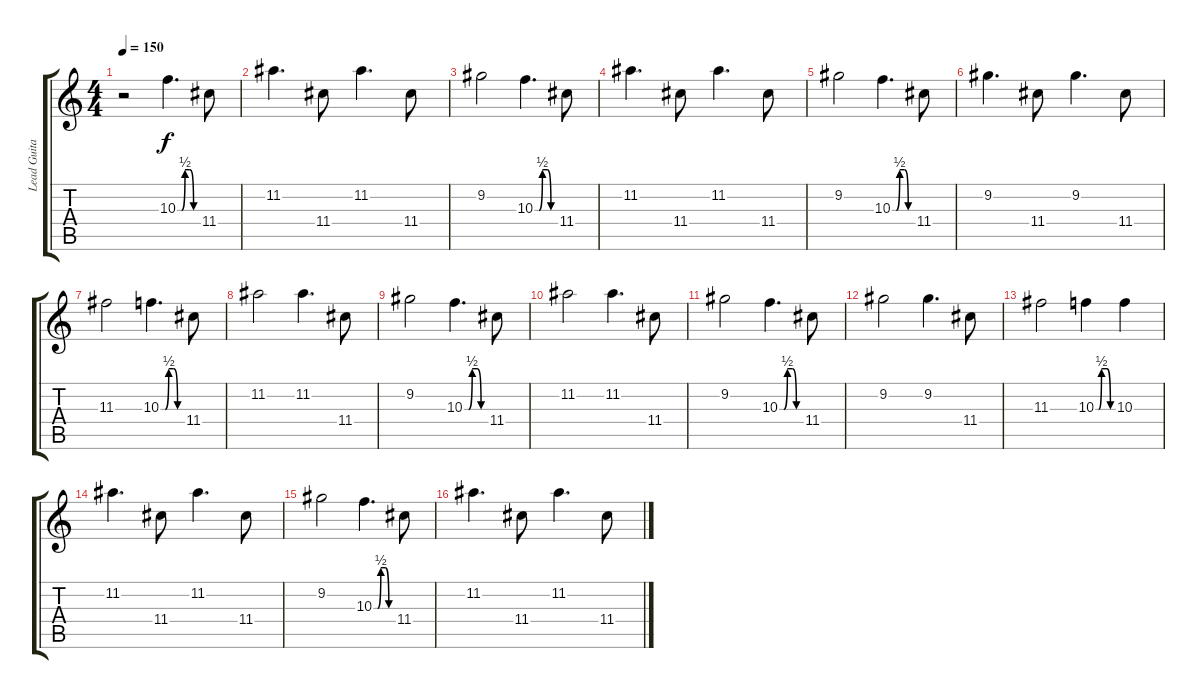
\track ("Lead Guitar" "Lead Guita") {instrument overdrivenguitar}
\staff {score tabs}
\tuning (E4 B3 G3 D3 A2 E2) {hide}
\ts (4 4)
\tempo 150
\clef g2
\ks c
r.2{dy f} 10.3{be (custom 0 0 12 0 22 2 36 2 47 0 60 0)}.4{d} 11.4.8 |
11.2.4{d} 11.4.8 11.2.4{d} 11.4.8 |
9.2.2 10.3{be (custom 0 0 12 0 22 2 36 2 47 0 60 0)}.4{d} 11.4.8 |
11.2.4{d} 11.4.8 11.2.4{d} 11.4.8 |
9.2.2 10.3{be (custom 0 0 12 0 22 2 36 2 47 0 60 0)}.4{d} 11.4.8 |
9.2.4{d} 11.4.8 9.2.4{d} 11.4.8 |
11.3.2 10.3{be (custom 0 0 12 0 22 2 36 2 47 0 60 0)}.4{d} 11.4.8 |
11.2.2 11.2.4{d} 11.4.8 |
9.2.2 10.3{be (custom 0 0 12 0 22 2 36 2 47 0 60 0)}.4{d} 11.4.8 |
11.2.2 11.2.4{d} 11.4.8 |
9.2.2 10.3{be (custom 0 0 12 0 22 2 36 2 47 0 60 0)}.4{d} 11.4.8 |
9.2.2 9.2.4{d} 11.4.8 |
11.3.2 10.3{be (custom 0 0 5 0 10 0 20 2 25 2 39 2 51 0 60 0)}.4 10.3.4 |
11.2.4{d} 11.4.8 11.2.4{d} 11.4.8 |
9.2.2 10.3{be (custom 0 0 12 0 22 2 36 2 47 0 60 0)}.4{d} 11.4.8 |
11.2.4{d} 11.4.8 11.2.4{d} 11.4.8
